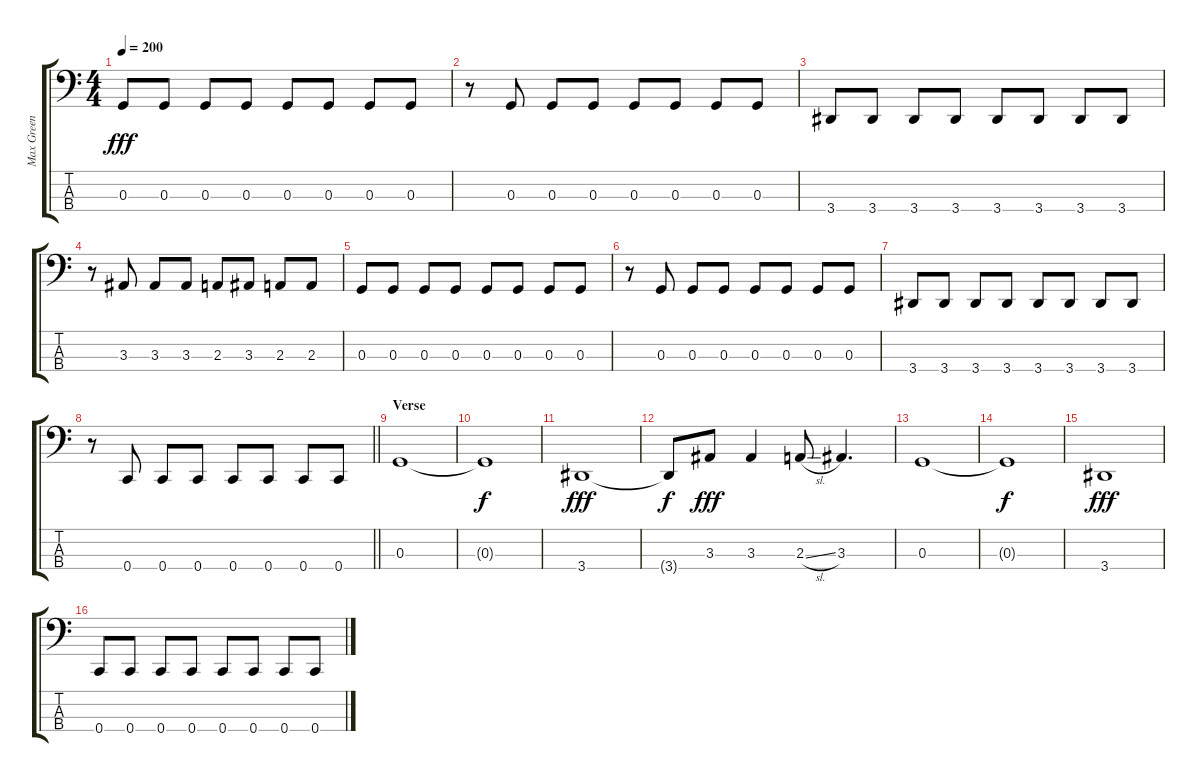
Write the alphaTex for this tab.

\track ("Max Green" "Max Green") {instrument electricbassfinger}
\staff {score tabs}
\tuning (F2 C2 G1 C1) {hide}
\ts (4 4)
\tempo 200
\clef f4
\ks c
0.3.8{dy fff} 0.3.8 0.3.8 0.3.8 0.3.8 0.3.8 0.3.8 0.3.8 |
r.8 0.3.8 0.3.8 0.3.8 0.3.8 0.3.8 0.3.8 0.3.8 |
3.4.8 3.4.8 3.4.8 3.4.8 3.4.8 3.4.8 3.4.8 3.4.8 |
r.8 3.3.8 3.3.8 3.3.8 2.3.8 3.3.8 2.3.8 2.3.8 |
0.3.8 0.3.8 0.3.8 0.3.8 0.3.8 0.3.8 0.3.8 0.3.8 |
r.8 0.3.8 0.3.8 0.3.8 0.3.8 0.3.8 0.3.8 0.3.8 |
3.4.8 3.4.8 3.4.8 3.4.8 3.4.8 3.4.8 3.4.8 3.4.8 |
\barLineRight lightlight
r.8 0.4.8 0.4.8 0.4.8 0.4.8 0.4.8 0.4.8 0.4.8 |
\section ("" "Verse")
0.3.1 |
0.3{t}.1{dy f} |
3.4.1{dy fff} |
3.4{t}.8{dy f} 3.3.8{dy fff} 3.3.4 2.3{sl}.8 3.3.4{d} |
0.3.1 |
0.3{t}.1{dy f} |
3.4.1{dy fff} |
0.4.8 0.4.8 0.4.8 0.4.8 0.4.8 0.4.8 0.4.8 0.4.8
